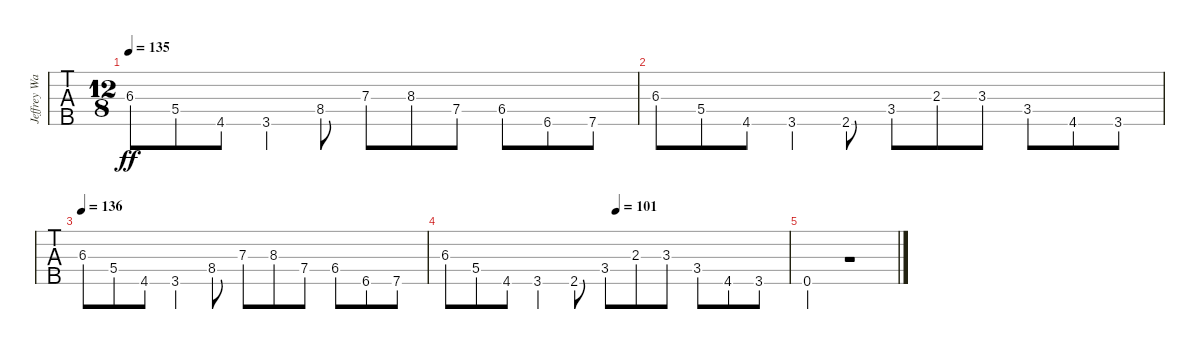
\track ("Jeffrey Walker" "Jeffrey Wa") {instrument electricbasspick}
\staff {tabs}
\tuning (G2 D2 A1 E1 B0) {hide}
\ts (12 8)
\tempo 135
\clef f4
\ks c
6.3.8{dy ff} 5.4.8 4.5.8 3.5.4 8.4.8 7.3.8 8.3.8 7.4.8 6.4.8 6.5.8 7.5.8 |
6.3.8 5.4.8 4.5.8 3.5.4 2.5.8 3.4.8 2.3.8 3.3.8 3.4.8 4.5.8 3.5.8 |
\tempo 136
6.3.8 5.4.8 4.5.8 3.5.4 8.4.8 7.3.8 8.3.8 7.4.8 6.4.8 6.5.8 7.5.8 |
\tempo (101 0.5)
6.3.8 5.4.8 4.5.8 3.5.4 2.5.8 3.4.8 2.3.8 3.3.8 3.4.8 4.5.8 3.5.8 |
0.5.2 r.1
